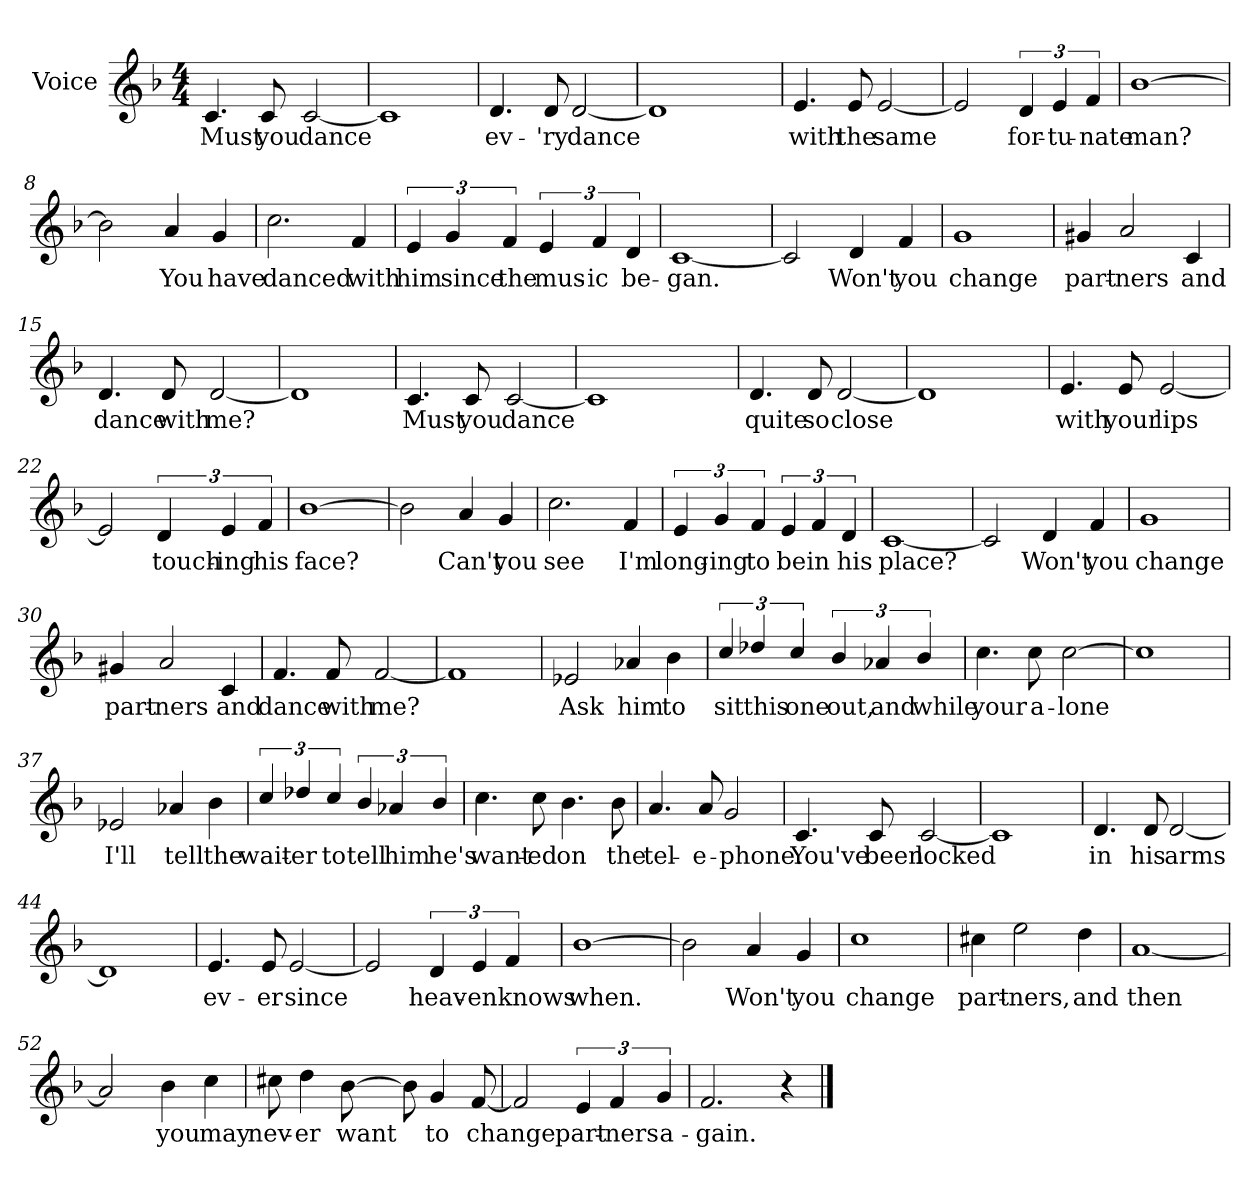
**kern	**text
*part1	*part1
*staff1	*staff1
*I"Voice	*
*clefG2	*
*k[b-]	*
*F:	*
*M4/4	*
=1	=1
4.c/	Must
8c/	you
[2c/	dance
=2	=2
1c]	.
=3	=3
4.d/	ev-
8d/	-'ry
[2d/	dance
=4	=4
1d]	.
=5	=5
4.e/	with
8e/	the
[2e/	same
=6	=6
2e/]	.
6d/	for-
6e/	-tu-
6f/	-nate
!!LO:LB:g=z
=7	=7
[1b-	man?
=8	=8
2b-\]	.
4a/	You
4g/	have
=9	=9
2.cc\	danced
4f/	with
=10	=10
6e/	him
6g/	since
6f/	the
6e/	mus-
6f/	-ic
6d/	be-
=11	=11
[1c	-gan.
=12	=12
2c/]	.
4d/	Won't
4f/	you
!!LO:LB:g=z
=13	=13
1g	change
=14	=14
4g#X/	part-
2a/	-ners
4c/	and
=15	=15
4.d/	dance
8d/	with
[2d/	me?
=16	=16
1d]	.
=17	=17
4.c/	Must
8c/	you
[2c/	dance
!!LO:LB:g=z
=18	=18
1c]	.
=19	=19
4.d/	quite
8d/	so
[2d/	close
=20	=20
1d]	.
=21	=21
4.e/	with
8e/	your
[2e/	lips
=22	=22
2e/]	.
6d/	touch-
6e/	-ing
6f/	his
=23	=23
[1b-	face?
!!LO:LB:g=z
=24	=24
2b-\]	.
4a/	Can't
4g/	you
=25	=25
2.cc\	see
4f/	I'm
=26	=26
6e/	long-
6g/	-ing
6f/	to
6e/	be
6f/	in
6d/	his
=27	=27
[1c	place?
=28	=28
2c/]	.
4d/	Won't
4f/	you
=29	=29
1g	change
!!LO:LB:g=z
=30	=30
4g#X/	part-
2a/	-ners
4c/	and
=31	=31
4.f/	dance
8f/	with
[2f/	me?
=32	=32
1f]	.
=33	=33
2e-X/	Ask
4a-X/	him
4b-\	to
!!LO:LB:g=z
=34	=34
6cc/	sit
6dd-X/	this
6cc/	one
6b-/	out,
6a-X/	and
6b-/	while
=35	=35
4.cc\	your
8cc\	a-
[2cc\	-lone
=36	=36
1cc]	.
=37	=37
2e-X/	I'll
4a-X/	tell
4b-\	the
=38	=38
6cc/	wait-
6dd-X/	-er
6cc/	to
6b-/	tell
6a-X/	him
6b-/	he's
!!LO:LB:g=z
=39	=39
4.cc\	want-
8cc\	-ed
4.b-\	on
8b-\	the
=40	=40
4.a/	tel-
8a/	-e-
2g/	-phone.
=41	=41
4.c/	You've
8c/	been
[2c/	locked
=42	=42
1c]	.
=43	=43
4.d/	in
8d/	his
[2d/	arms
=44	=44
1d]	.
!!LO:PB:g=z
=45	=45
4.e/	ev-
8e/	-er
[2e/	since
=46	=46
2e/]	.
6d/	heav-
6e/	-en
6f/	knows
=47	=47
[1b-	when.
=48	=48
2b-\]	.
4a/	Won't
4g/	you
=49	=49
1cc	change
=50	=50
4cc#X\	part-
2ee\	ners,
4dd\	and
!!LO:LB:g=z
=51	=51
[1a	then
=52	=52
2a/]	.
4b-\	you
4cc\	may
=53	=53
8cc#X\	nev-
4dd\	-er
[8b-\	want
8b-\]	.
4g/	to
[8f/	change
=54	=54
2f/]	.
6e/	part-
6f/	-ners
6g/	a-
=55	=55
2.f/	-gain.-
4r	.
==	==
*-	*-
